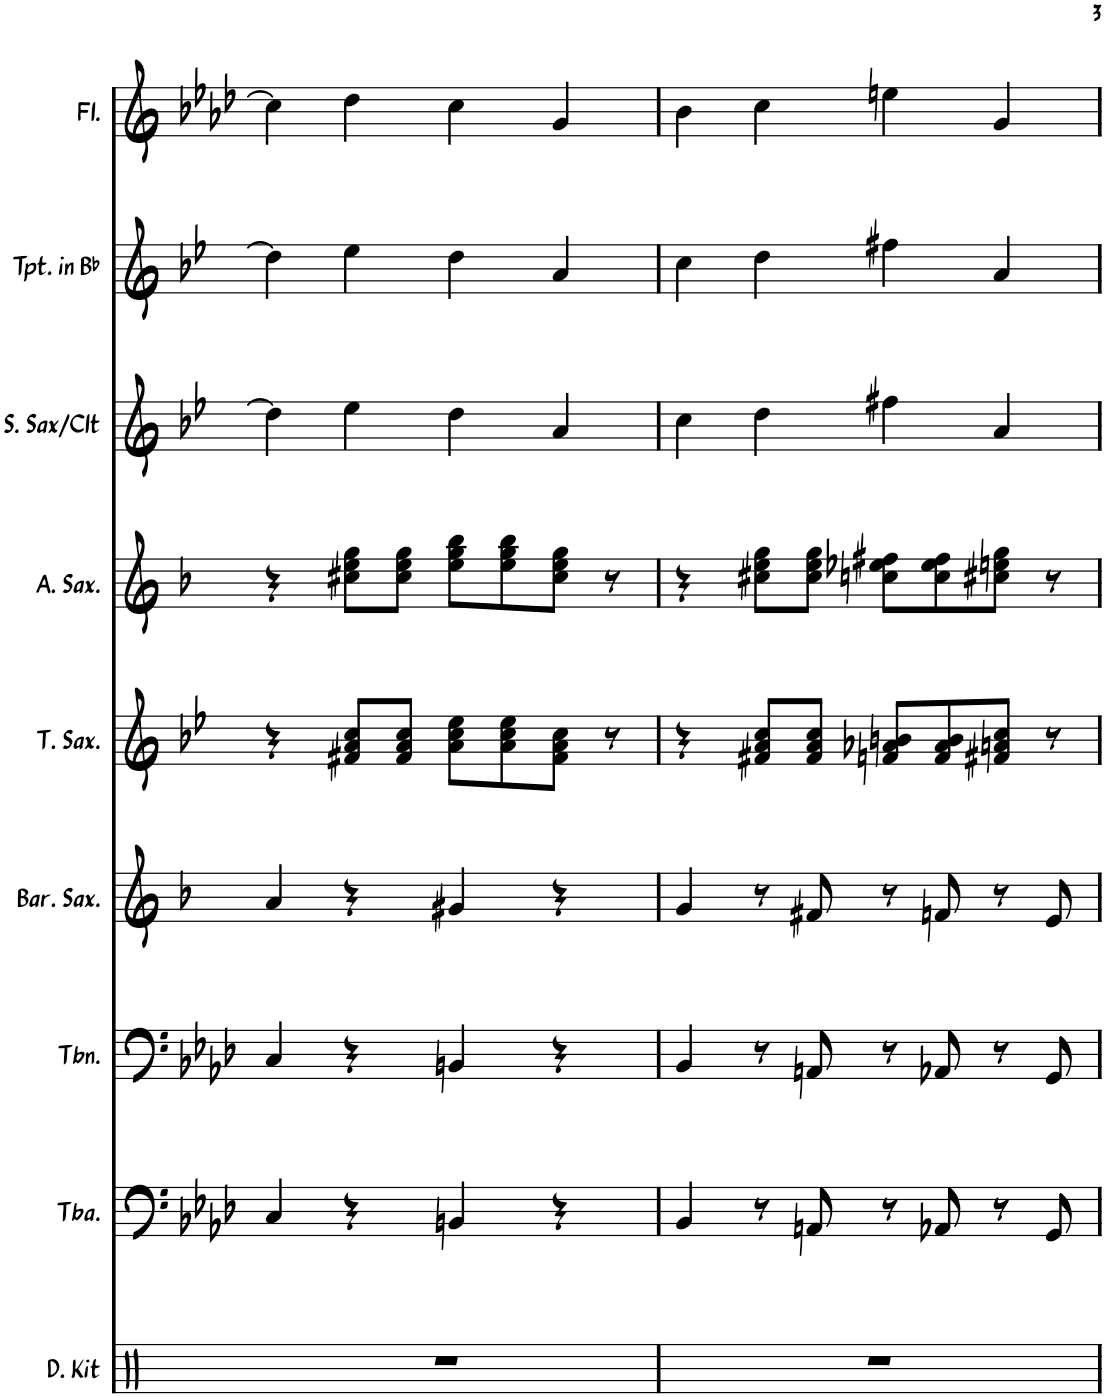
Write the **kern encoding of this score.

**kern	**kern	**kern	**kern	**kern	**kern	**kern	**kern	**kern
*part9	*part8	*part7	*part6	*part5	*part4	*part3	*part2	*part1
*staff9	*staff8	*staff7	*staff6	*staff5	*staff4	*staff3	*staff2	*staff1
*I"Drum Kit	*I"Tuba	*I"Trombone	*I"Baritone Saxophone	*I"Tenor Saxophone	*I"Alto Saxophone	*I"Soprano Saxophone	*I"Trumpet in Bb	*I"Flute
*I'D. Kit	*I'Tba.	*I'Tbn.	*I'Bar. Sax.	*I'T. Sax.	*I'A. Sax.	*	*I'Tpt. in Bb	*I'Fl.
!!LO:PB:g=z
*clefX	*clefF4	*clefF4	*clefG2	*clefG2	*clefG2	*clefG2	*clefG2	*clefG2
*	*	*	*Trd12c21	*Trd8c14	*Trd5c9	*Trd1c2	*Trd1c2	*
*k[]	*k[b-e-a-d-]	*k[b-e-a-d-]	*k[b-]	*k[b-e-]	*k[b-]	*k[b-e-]	*k[b-e-]	*k[b-e-a-d-]
*M2/2	*M2/2	*M2/2	*M2/2	*M2/2	*M2/2	*M2/2	*M2/2	*M2/2
*met(c|)	*met(c|)	*met(c|)	*met(c|)	*met(c|)	*met(c|)	*met(c|)	*met(c|)	*met(c|)
=7	=7	=7	=7	=7	=7	=7	=7	=7
1r	4C/	4C/	4a/	4r	4r	4dd\]	4dd\]	4cc\]
.	4r	4r	4r	8f#X/ 8a/ 8cc/L	8cc#X\ 8ee\ 8gg\L	4ee-\	4ee-\	4dd-\
.	.	.	.	8f#/ 8a/ 8cc/J	8cc#\ 8ee\ 8gg\J	.	.	.
.	4BBn/	4BBn/	4g#X/	8a\ 8cc\ 8ee-\L	8ee\ 8gg\ 8bb-\L	4dd\	4dd\	4cc\
.	.	.	.	8a\ 8cc\ 8ee-\	8ee\ 8gg\ 8bb-\	.	.	.
.	4r	4r	4r	8f#\ 8a\ 8cc\J	8cc#\ 8ee\ 8gg\J	4a/	4a/	4g/
.	.	.	.	8r	8r	.	.	.
=8	=8	=8	=8	=8	=8	=8	=8	=8
1r	4BB-/	4BB-/	4g/	4r	4r	4cc\	4cc\	4b-\
.	8r	8r	8r	8f#X/ 8a/ 8cc/L	8cc#X\ 8ee\ 8gg\L	4dd\	4dd\	4cc\
.	8AAn/	8AAn/	8f#X/	8f#/ 8a/ 8cc/J	8cc#\ 8ee\ 8gg\J	.	.	.
.	8r	8r	8r	8fn/ 8a-X/ 8bn/L	8ccn\ 8ee-X\ 8ff#X\L	4ff#X\	4ff#X\	4een\
.	8AA-X/	8AA-X/	8fn/	8f/ 8a-/ 8b/	8cc\ 8ee-\ 8ff#\	.	.	.
.	8r	8r	8r	8f#X/ 8an/ 8cc/J	8cc#X\ 8een\ 8gg\J	4a/	4a/	4g/
.	8GG/	8GG/	8e/	8r	8r	.	.	.
=	=	=	=	=	=	=	=	=
*-	*-	*-	*-	*-	*-	*-	*-	*-
